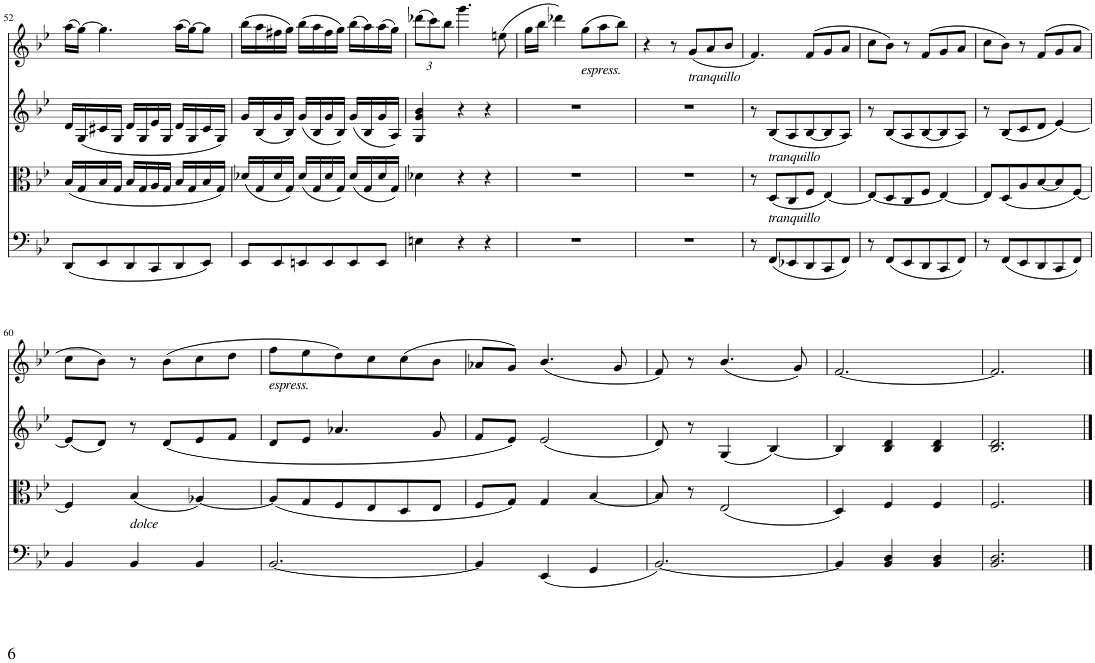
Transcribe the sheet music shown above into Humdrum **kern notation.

**kern	**kern	**kern	**kern
*part4	*part3	*part2	*part1
*staff4	*staff3	*staff2	*staff1
*I"Sampler	*I"Sampler	*I"Sampler	*I"Sampler
*I'Samp	*I'Samp	*I'Samp	*I'Samp
!!LO:PB:g=z
*clefF4	*clefC3	*clefG2	*clefG2
*k[b-e-]	*k[b-e-]	*k[b-e-]	*k[b-e-]
*M3/4	*M3/4	*M3/4	*M3/4
=52	=52	=52	=52
(8DD/L	(16B-/LL	16d/LL	(16aa\LL
.	16G/	(16G/	[16gg\JJ)
8EE-/	16B-/	16c#X/	4.gg\]
.	16G/JJ	16G/JJ	.
8DD/	16B-/LL	16d/LL	.
.	16G/	16G/	.
8CC/	16A/	16e-/	.
.	16G/JJ	16G/JJ	.
8DD/	16B-/LL	16d/LL	(16aa\LL
.	16G/	16G/	[16gg\J)
8EE-/J)	16B-/	16c#/	8gg\J]
.	16G/JJ)	16G/JJ)	.
=53	=53	=53	=53
8EE-/L	(16d-X/LL	16g/LL	(16bb-\LL
.	16G/	(16B-/	16aa\
8EE-/	16d-/	16g/	16ff#X\
.	16G/JJ)	16B-/JJ)	16gg\JJ)
8EEn/	(16d-/LL	(16g/LL	(16bb-\LL
.	16G/	16B-/	16aa\
8EE/	16d-/	16g/	16ff#\
.	16G/JJ)	16B-/JJ)	16gg\JJ)
8EE/	(16d-/LL	(16g/LL	(16bb-\LL
.	16G/	16B-/	16aa\)
8EE/J	16d-/	16g/	(16aa\
.	16G/JJ)	16A/JJ)	16gg\JJ)
=54	=54	=54	=54
*	*	*	*Xbrackettup
4En\	4d-X\	4G/ 4g/ 4b-/	(12ddd-X\L
.	.	.	12ccc\)
.	.	.	12bb-\J
4r	4r	4r	4.ggg\
4r	4r	4r	.
.	.	.	(8een\
=55	=55	=55	=55
2.r	2.r	2.r	16gg\LL
.	.	.	16bb-\JJ
.	.	.	4ddd-X\)
!	!	!	!LO:TX:b:i:t=espress.
.	.	.	(8gg\L
.	.	.	8aa\
.	.	.	8bb-\J)
=56	=56	=56	=56
2.r	2.r	2.r	4r
.	.	.	8r
!	!	!	!LO:TX:b:i:t=tranquillo
.	.	.	(8g/L
.	.	.	8a/
.	.	.	8b-/J
=57	=57	=57	=57
8r	8r	8r	4.f/)
!	!	!LO:TX:b:i:t=tranquillo	!
!	!LO:TX:b:i:t=tranquillo	!	!
(8FF/L	(8D/L	(8B-/L	.
8EE-X/	8C/	8A/	.
8DD/	8F/J	[8B-/	(8f/L
8CC/	[4E-/)	8B-/]	8g/
8FF/J)	.	8A/J)	8a/J
=58	=58	=58	=58
8r	8E-/L_	8r	8cc\L
(8FF/L	8D/	(8B-/L	8b-\J)
8EE-/	8C/	8A/	8r
8DD/	8F/J	[8B-/	(8f/L
8CC/	4E-/_	8B-/]	8g/
8FF/J)	.	8A/J)	8a/J
=59	=59	=59	=59
8r	8E-/L]	8r	8cc\L
(8FF/L	(8D/	(8B-/L	8b-\J)
8EE-/	8A/	8c/	8r
8DD/	[8B-/	8d/J	(8f/L
8CC/	8B-/]	[4e-/)	8g/
8FF/J)	[8F/J)	.	8a/J
!!LO:LB:g=z
=60	=60	=60	=60
4BB-/	4F/]	(8e-/L]	8cc\L
.	.	8d/J)	8b-\J)
!	!LO:TX:b:i:t=dolce	!	!
4BB-/	(4B-/	8r	8r
.	.	(8d/L	(8b-\L
4BB-/	[4A-X/)	8e-/	8cc\
.	.	8f/J	8dd\J
=61	=61	=61	=61
!	!	!	!LO:TX:b:i:t=espress.
[2.BB-/	(8A-/L]	8d/L	8ff\L
.	8G/	8e-/J	8ee-\
.	8F/	4.a-X/	8dd\)
.	8E-/	.	8cc\
.	8D/	.	(8cc\
.	8E-/J	8g/	8b-\J
=62	=62	=62	=62
4BB-/]	8F/L	8f/L	8a-X/L
.	8G/J)	8e-/J)	8g/J)
(4EE-/	4G/	(2e-/	(4.b-/
4GG/	[4B-/	.	.
.	.	.	8g/
=63	=63	=63	=63
[2.BB-/)	8B-/]	8d/)	8f/)
.	8r	8r	8r
.	(2E-/	(4G/	(4.b-/
.	.	[4B-/)	.
.	.	.	8g/)
=64	=64	=64	=64
4BB-/]	4D/)	4B-/]	[2.f/
4BB-/ 4D/	4F/	4B-/ 4d/	.
4BB-/ 4D/	4F/	4B-/ 4d/	.
=65	=65	=65	=65
2.BB-/ 2.D/	2.F/	2.B-/ 2.d/	2.f/]
==	==	==	==
*-	*-	*-	*-
